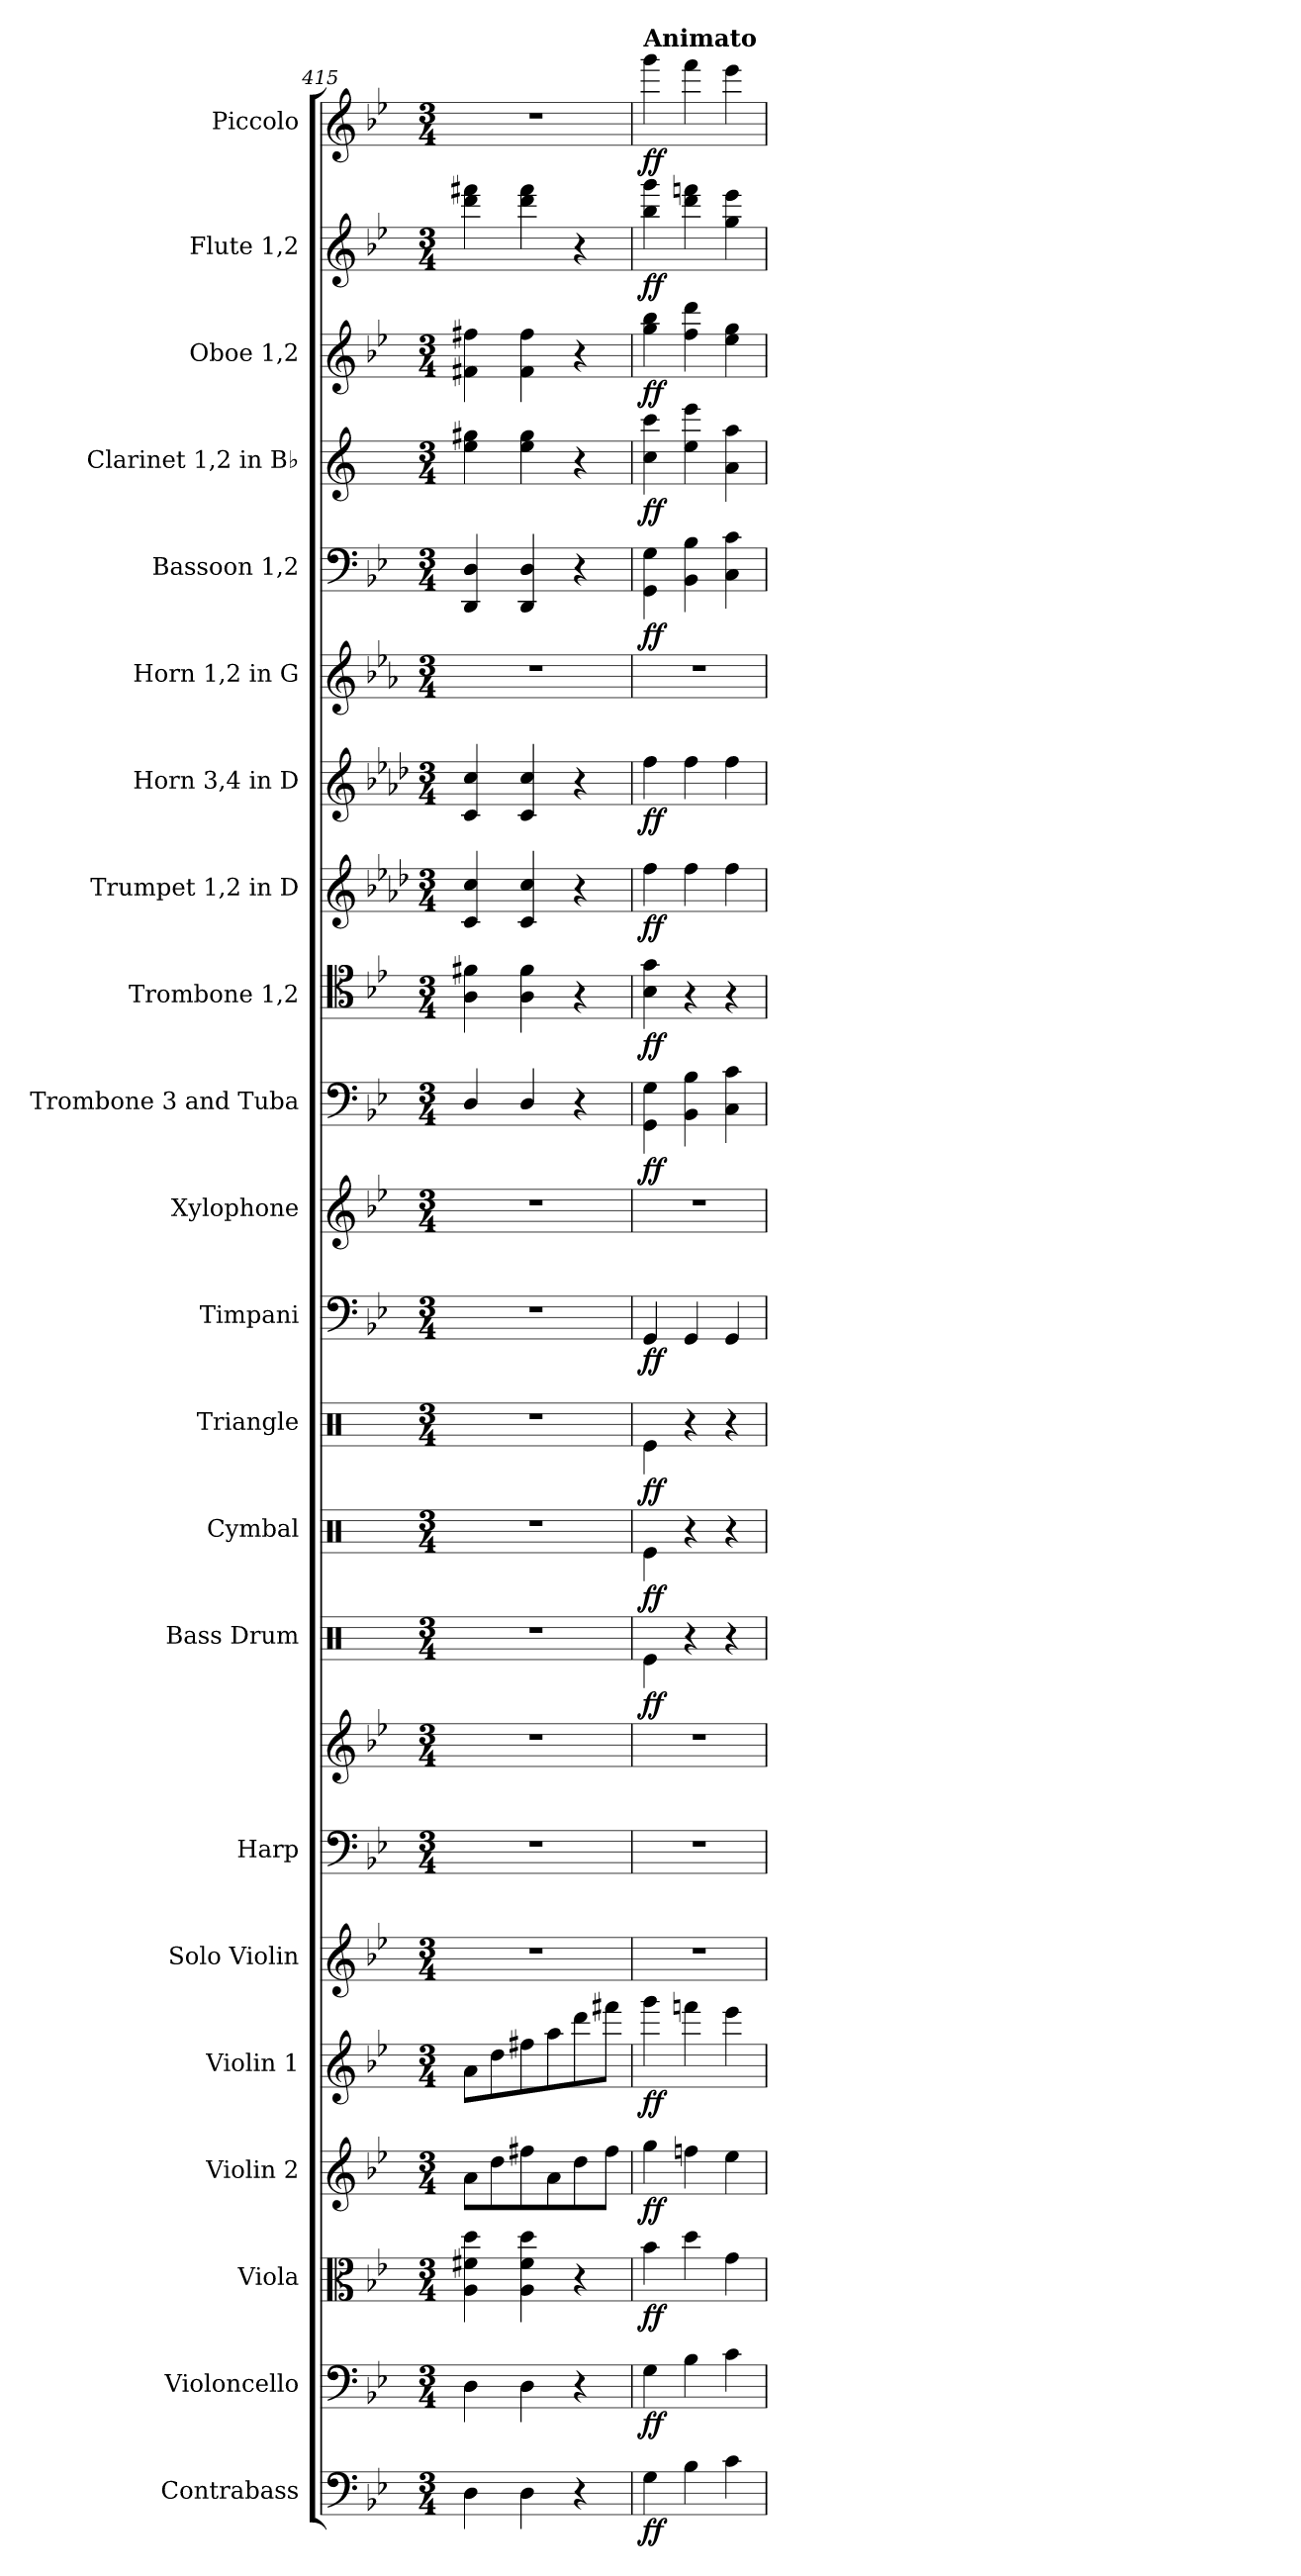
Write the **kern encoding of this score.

**kern	**dynam	**kern	**dynam	**kern	**dynam	**kern	**dynam	**kern	**dynam	**kern	**kern	**kern	**kern	**dynam	**kern	**dynam	**kern	**dynam	**kern	**dynam	**kern	**kern	**dynam	**kern	**dynam	**kern	**dynam	**kern	**dynam	**kern	**kern	**dynam	**kern	**dynam	**kern	**dynam	**kern	**dynam	**kern	**dynam
*part22	*part22	*part21	*part21	*part20	*part20	*part19	*part19	*part18	*part18	*part17	*part16	*part16	*part15	*part15	*part14	*part14	*part13	*part13	*part12	*part12	*part11	*part10	*part10	*part9	*part9	*part8	*part8	*part7	*part7	*part6	*part5	*part5	*part4	*part4	*part3	*part3	*part2	*part2	*part1	*part1
*staff23	*staff23	*staff22	*staff22	*staff21	*staff21	*staff20	*staff20	*staff19	*staff19	*staff18	*staff17	*staff16	*staff15	*staff15	*staff14	*staff14	*staff13	*staff13	*staff12	*staff12	*staff11	*staff10	*staff10	*staff9	*staff9	*staff8	*staff8	*staff7	*staff7	*staff6	*staff5	*staff5	*staff4	*staff4	*staff3	*staff3	*staff2	*staff2	*staff1	*staff1
*I"Contrabass	*	*I"Violoncello	*	*I"Viola	*	*I"Violin 2	*	*I"Violin 1	*	*I"Solo Violin	*I"Harp	*	*I"Bass Drum	*	*I"Cymbal	*	*I"Triangle	*	*I"Timpani	*	*I"Xylophone	*I"Trombone 3 and Tuba	*	*I"Trombone 1,2	*	*I"Trumpet 1,2 in D	*	*I"Horn 3,4 in D	*	*I"Horn 1,2 in G	*I"Bassoon 1,2	*	*I"Clarinet 1,2 in B♭	*	*I"Oboe 1,2	*	*I"Flute 1,2	*	*I"Piccolo	*
*I'Cb.	*	*I'Vc.	*	*I'Vla.	*	*I'Vln. 2	*	*I'Vln. 1	*	*I'Solo Vln.	*I'Hrp.	*	*I'B.D	*	*I'Cym.	*	*I'Trgl.	*	*I'Timp.	*	*I'Xyl.	*I'Tbn. 3 and Tba.	*	*I'Tbn. 1,2	*	*I'Tpt. 1,2 in D	*	*I'Hn. 3,4 in D	*	*I'Hn. 1,2 in G	*I'Bsn. 1,2	*	*I'Cl. 1,2 in B♭	*	*I'Ob. 1,2	*	*I'Fl. 1,2	*	*I'Picc.	*
*clefF4	*	*clefF4	*	*clefC3	*	*clefG2	*	*clefG2	*	*clefG2	*clefF4	*clefG2	*clefX	*	*clefX	*	*clefX	*	*clefF4	*	*clefG2	*clefF4	*	*clefC4	*	*clefG2	*	*clefG2	*	*clefG2	*clefF4	*	*clefG2	*	*clefG2	*	*clefG2	*	*clefG2	*
*ITrd7c12	*	*	*	*	*	*	*	*	*	*	*	*	*	*	*	*	*	*	*	*	*ITrd-7c-12	*	*	*	*	*ITrd-1c-2	*	*ITrd6c10	*	*ITrd5c9	*	*	*ITrd1c2	*	*	*	*	*	*ITrd-7c-12	*
*k[b-e-]	*	*k[b-e-]	*	*k[b-e-]	*	*k[b-e-]	*	*k[b-e-]	*	*k[b-e-]	*k[b-e-]	*k[b-e-]	*k[]	*	*k[]	*	*k[]	*	*k[b-e-]	*	*k[b-e-]	*k[b-e-]	*	*k[b-e-]	*	*k[b-e-]	*	*k[b-e-]	*	*k[b-e-a-d-g-c-]	*k[b-e-]	*	*k[b-e-]	*	*k[b-e-]	*	*k[b-e-]	*	*k[b-e-]	*
*M3/4	*	*M3/4	*	*M3/4	*	*M3/4	*	*M3/4	*	*M3/4	*M3/4	*M3/4	*M3/4	*	*M3/4	*	*M3/4	*	*M3/4	*	*M3/4	*M3/4	*	*M3/4	*	*M3/4	*	*M3/4	*	*M3/4	*M3/4	*	*M3/4	*	*M3/4	*	*M3/4	*	*M3/4	*
=415	=415	=415	=415	=415	=415	=415	=415	=415	=415	=415	=415	=415	=415	=415	=415	=415	=415	=415	=415	=415	=415	=415	=415	=415	=415	=415	=415	=415	=415	=415	=415	=415	=415	=415	=415	=415	=415	=415	=415	=415
4DD\	.	4D\	.	4A\ 4f#X\ 4dd\	.	8a\L	.	8a\L	.	2.r	2.r	2.r	2.r	.	2.r	.	2.r	.	2.r	.	2.r	4D/	.	4A\ 4f#X\	.	4d/ 4dd/	.	4D/ 4d/	.	2.r	4DD/ 4D/	.	4dd\ 4ff#X\	.	4f#X\ 4ff#X\	.	4ddd\ 4fff#X\	.	2.r	.
.	.	.	.	.	.	8dd\	.	8dd\	.	.	.	.	.	.	.	.	.	.	.	.	.	.	.	.	.	.	.	.	.	.	.	.	.	.	.	.	.	.	.	.
4DD\	.	4D\	.	4A\ 4f#\ 4dd\	.	8ff#X\	.	8ff#X\	.	.	.	.	.	.	.	.	.	.	.	.	.	4D/	.	4A\ 4f#\	.	4d/ 4dd/	.	4D/ 4d/	.	.	4DD/ 4D/	.	4dd\ 4ff#\	.	4f#\ 4ff#\	.	4ddd\ 4fff#\	.	.	.
.	.	.	.	.	.	8a\	.	8aa\	.	.	.	.	.	.	.	.	.	.	.	.	.	.	.	.	.	.	.	.	.	.	.	.	.	.	.	.	.	.	.	.
4r	.	4r	.	4r	.	8dd\	.	8ddd\	.	.	.	.	.	.	.	.	.	.	.	.	.	4r	.	4r	.	4r	.	4r	.	.	4r	.	4r	.	4r	.	4r	.	.	.
.	.	.	.	.	.	8ff#\J	.	8fff#X\J	.	.	.	.	.	.	.	.	.	.	.	.	.	.	.	.	.	.	.	.	.	.	.	.	.	.	.	.	.	.	.	.
=416	=416	=416	=416	=416	=416	=416	=416	=416	=416	=416	=416	=416	=416	=416	=416	=416	=416	=416	=416	=416	=416	=416	=416	=416	=416	=416	=416	=416	=416	=416	=416	=416	=416	=416	=416	=416	=416	=416	=416	=416
!	!	!	!	!	!	!	!	!	!	!	!	!	!	!	!	!	!	!	!	!	!	!	!	!	!	!	!	!	!	!	!	!	!	!	!	!	!	!	!LO:TX:a:B:t=Animato	!
!	!LO:DY:b	!	!LO:DY:b	!	!LO:DY:b	!	!LO:DY:b	!	!LO:DY:b	!	!	!	!	!LO:DY:b	!	!LO:DY:b	!	!LO:DY:b	!	!LO:DY:b	!	!	!LO:DY:b	!	!LO:DY:b	!	!LO:DY:b	!	!LO:DY:b	!	!	!LO:DY:b	!	!LO:DY:b	!	!LO:DY:b	!	!LO:DY:b	!	!LO:DY:b
4GG\	ff	4G\	ff	4b-\	ff	4gg\	ff	4ggg\	ff	2.r	2.r	2.r	4Re\	ff	4Re\	ff	4Re\	ff	4GG/	ff	2.r	4GG\ 4G\	ff	4B-\ 4g\	ff	4gg\	ff	4g\	ff	2.r	4GG\ 4G\	ff	4b-\ 4bb-\	ff	4gg\ 4bb-\	ff	4bb-\ 4ggg\	ff	4gggg\	ff
4BB-\	.	4B-\	.	4dd\	.	4ffn\	.	4fffn\	.	.	.	.	4r	.	4r	.	4r	.	4GG/	.	.	4BB-\ 4B-\	.	4r	.	4gg\	.	4g\	.	.	4BB-\ 4B-\	.	4dd\ 4ddd\	.	4ff\ 4ddd\	.	4ddd\ 4fffn\	.	4ffff\	.
4C\	.	4c\	.	4g\	.	4ee-\	.	4eee-\	.	.	.	.	4r	.	4r	.	4r	.	4GG/	.	.	4C\ 4c\	.	4r	.	4gg\	.	4g\	.	.	4C\ 4c\	.	4g\ 4gg\	.	4ee-\ 4gg\	.	4gg\ 4eee-\	.	4eeee-\	.
=	=	=	=	=	=	=	=	=	=	=	=	=	=	=	=	=	=	=	=	=	=	=	=	=	=	=	=	=	=	=	=	=	=	=	=	=	=	=	=	=
*-	*-	*-	*-	*-	*-	*-	*-	*-	*-	*-	*-	*-	*-	*-	*-	*-	*-	*-	*-	*-	*-	*-	*-	*-	*-	*-	*-	*-	*-	*-	*-	*-	*-	*-	*-	*-	*-	*-	*-	*-
